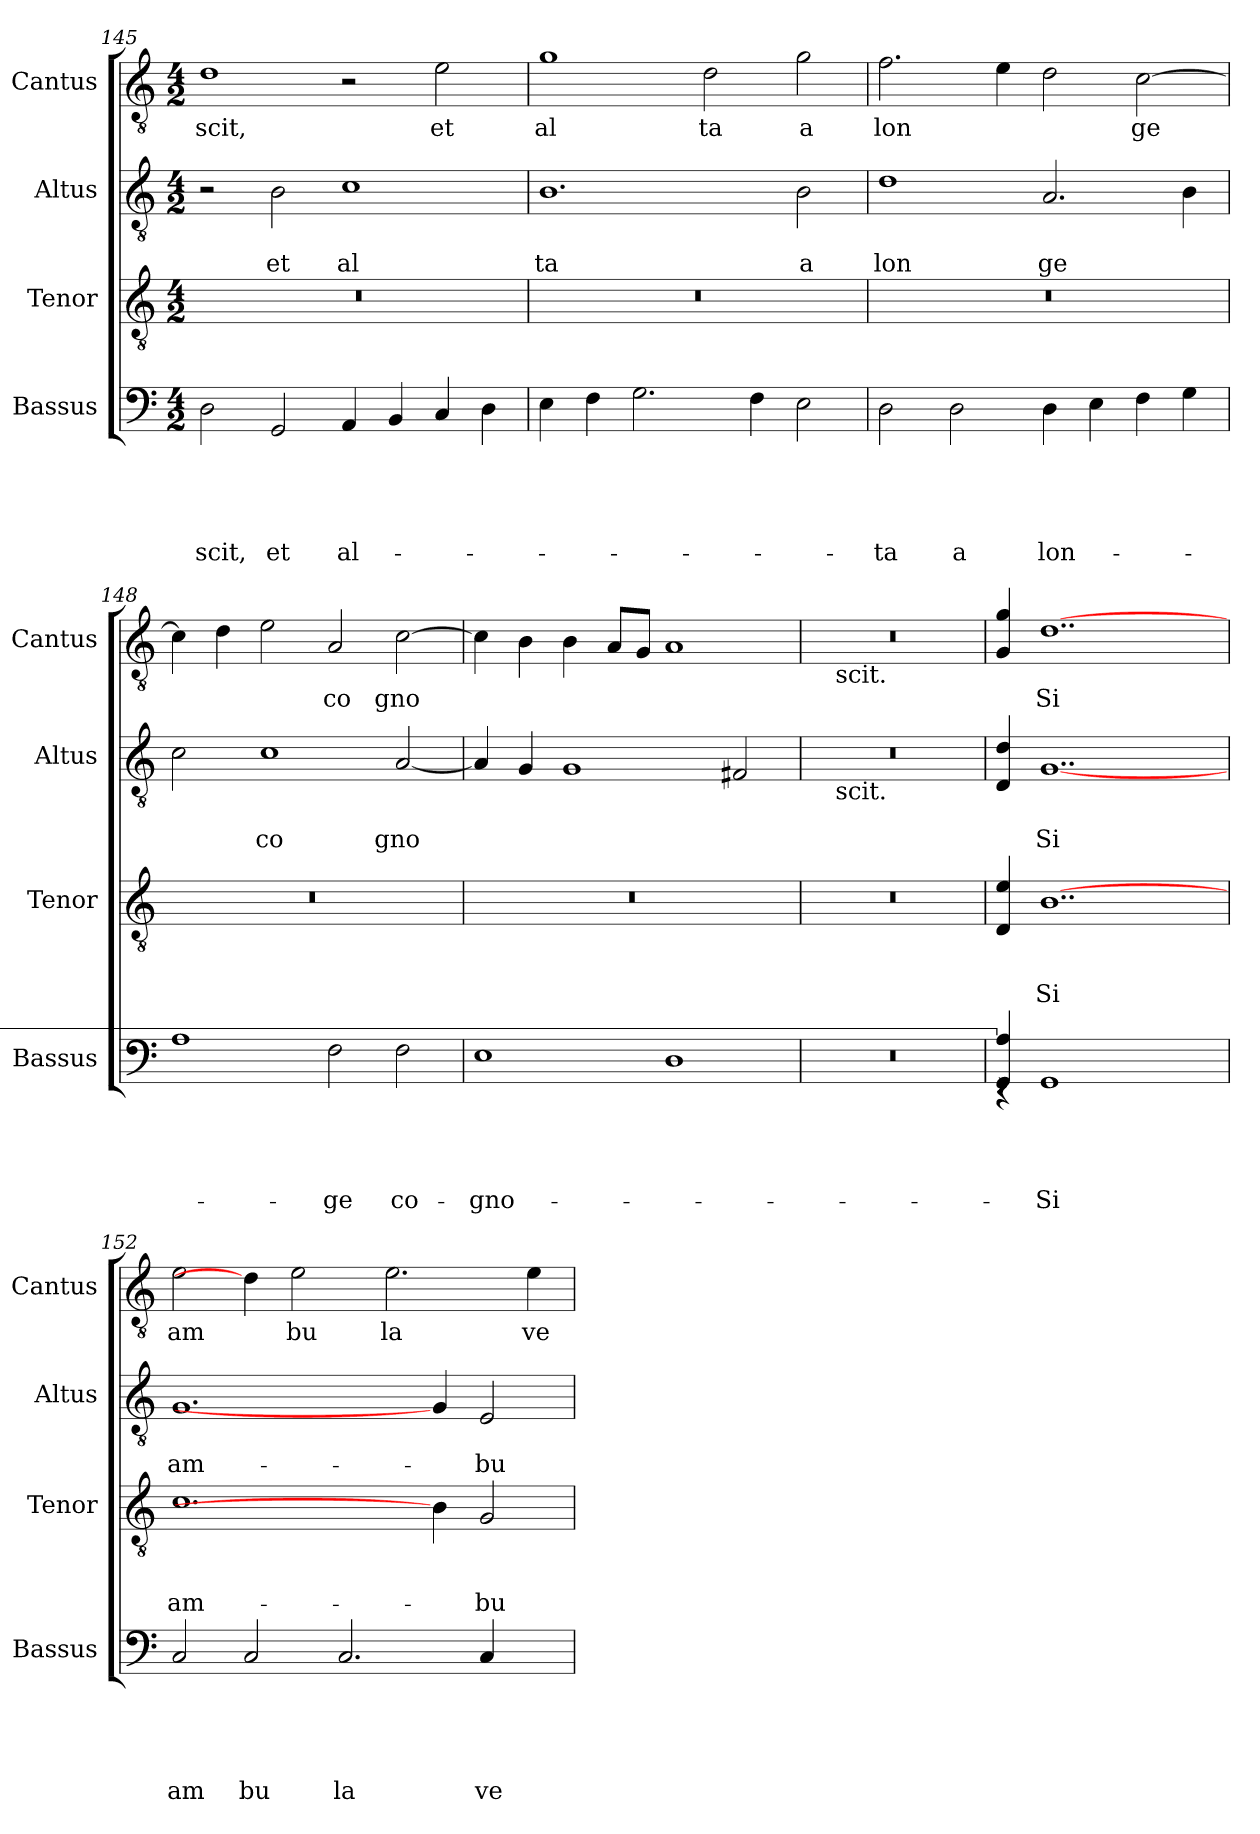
**kern	**text	**text	**text	**text	**text	**kern	**text	**text	**text	**kern	**text	**text	**kern	**text
*part4	*part4	*part4	*part4	*part4	*part4	*part3	*part3	*part3	*part3	*part2	*part2	*part2	*part1	*part1
*staff4	*staff4	*staff4	*staff4	*staff4	*staff4	*staff3	*staff3	*staff3	*staff3	*staff2	*staff2	*staff2	*staff1	*staff1
*I"Bassus	*	*	*	*	*	*I"Tenor	*	*	*	*I"Altus	*	*	*I"Cantus	*
*I'Bassus	*	*	*	*	*	*I'Tenor	*	*	*	*I'Altus	*	*	*I'Cantus	*
*clefF4	*	*	*	*	*	*clefGv2	*	*	*	*clefGv2	*	*	*clefGv2	*
*k[]	*	*	*	*	*	*k[]	*	*	*	*k[]	*	*	*k[]	*
*C:	*	*	*	*	*	*C:	*	*	*	*C:	*	*	*C:	*
*M4/2	*	*	*	*	*	*M4/2	*	*	*	*M4/2	*	*	*M4/2	*
=145	=145	=145	=145	=145	=145	=145	=145	=145	=145	=145	=145	=145	=145	=145
!	!	!	!	!	!LO:LY:b	!	!	!	!	!	!	!	!	!LO:LY:b
2D\	.	.	.	.	scit,	0r	.	.	.	2r	.	.	1d	scit,
!	!	!	!	!	!LO:LY:b	!	!	!	!	!	!	!LO:LY:b	!	!
2GG/	.	.	.	.	et	.	.	.	.	2B\	.	et	.	.
!	!	!	!	!	!LO:LY:b	!	!	!	!	!	!	!LO:LY:b	!	!
4AA/	.	.	.	.	al-	.	.	.	.	1c	.	al	2r	.
4BB/	.	.	.	.	.	.	.	.	.	.	.	.	.	.
!	!	!	!	!	!	!	!	!	!	!	!	!	!	!LO:LY:b
4C/	.	.	.	.	.	.	.	.	.	.	.	.	2e\	et
4D\	.	.	.	.	.	.	.	.	.	.	.	.	.	.
=146	=146	=146	=146	=146	=146	=146	=146	=146	=146	=146	=146	=146	=146	=146
!	!	!	!	!	!	!	!	!	!	!	!	!LO:LY:b	!	!LO:LY:b
4E\	.	.	.	.	.	0r	.	.	.	1.B	.	ta	1g	al
4F\	.	.	.	.	.	.	.	.	.	.	.	.	.	.
2.G\	.	.	.	.	.	.	.	.	.	.	.	.	.	.
!	!	!	!	!	!	!	!	!	!	!	!	!	!	!LO:LY:b
.	.	.	.	.	.	.	.	.	.	.	.	.	2d\	ta
4F\	.	.	.	.	.	.	.	.	.	.	.	.	.	.
!	!	!	!	!	!	!	!	!	!	!	!	!LO:LY:b	!	!LO:LY:b
2E\	.	.	.	.	.	.	.	.	.	2B\	.	a	2g\	a
=147	=147	=147	=147	=147	=147	=147	=147	=147	=147	=147	=147	=147	=147	=147
!	!	!	!	!	!LO:LY:b	!	!	!	!	!	!	!LO:LY:b	!	!LO:LY:b
2D\	.	.	.	.	-ta	0r	.	.	.	1d	.	lon	2.f\	lon
!	!	!	!	!	!LO:LY:b	!	!	!	!	!	!	!	!	!
2D\	.	.	.	.	a	.	.	.	.	.	.	.	.	.
.	.	.	.	.	.	.	.	.	.	.	.	.	4e\	.
!	!	!	!	!	!LO:LY:b	!	!	!	!	!	!	!LO:LY:b	!	!
4D\	.	.	.	.	lon-	.	.	.	.	2.A/	.	ge	2d\	.
4E\	.	.	.	.	.	.	.	.	.	.	.	.	.	.
!	!	!	!	!	!	!	!	!	!	!	!	!	!	!LO:LY:b
4F\	.	.	.	.	.	.	.	.	.	.	.	.	[>2c\	ge
4G\	.	.	.	.	.	.	.	.	.	4B\	.	.	.	.
=148	=148	=148	=148	=148	=148	=148	=148	=148	=148	=148	=148	=148	=148	=148
1A	.	.	.	.	.	0r	.	.	.	2c\	.	.	4c\]	.
.	.	.	.	.	.	.	.	.	.	.	.	.	4d\	.
!	!	!	!	!	!	!	!	!	!	!	!	!LO:LY:b	!	!
.	.	.	.	.	.	.	.	.	.	1c	.	co	2e\	.
!	!	!	!	!	!LO:LY:b	!	!	!	!	!	!	!	!	!LO:LY:b
2F\	.	.	.	.	-ge	.	.	.	.	.	.	.	2A/	co
!	!	!	!	!	!LO:LY:b	!	!	!	!	!	!	!LO:LY:b	!	!LO:LY:b
2F\	.	.	.	.	co-	.	.	.	.	[<2A/	.	gno	[>2c\	gno
=149	=149	=149	=149	=149	=149	=149	=149	=149	=149	=149	=149	=149	=149	=149
!	!	!	!	!	!LO:LY:b	!	!	!	!	!	!	!	!	!
1E	.	.	.	.	-gno-	0r	.	.	.	4A/]	.	.	4c\]	.
.	.	.	.	.	.	.	.	.	.	4G/	.	.	4B\	.
.	.	.	.	.	.	.	.	.	.	1G	.	.	4B\	.
.	.	.	.	.	.	.	.	.	.	.	.	.	8A/L	.
.	.	.	.	.	.	.	.	.	.	.	.	.	8G/J	.
1D	.	.	.	.	.	.	.	.	.	.	.	.	1A	.
.	.	.	.	.	.	.	.	.	.	2F#/	.	.	.	.
=150	=150	=150	=150	=150	=150	=150	=150	=150	=150	=150	=150	=150	=150	=150
*	*	*	*	*	*	*	*	*	*	*^	*	*	*^	*
0r	.	.	.	.	.	0r	.	.	.	0r	8ryy	.	.	0r	8ryy	.
!	!	!	!	!	!	!	!	!	!	!	!	!	!	!	!LO:TX:b:t=scit.	!
!	!	!	!	!	!	!	!	!	!	!	!LO:TX:b:t=scit.	!	!	!	!	!
.	.	.	.	.	.	.	.	.	.	.	1...ryy	.	.	.	1...ryy	.
!!LO:PB:g=z
=151!	=151!	=151!	=151!	=151!	=151!	=151!	=151!	=151!	=151!	=151!	=151!	=151!	=151!	=151!	=151!	=151!
*^	*	*	*	*	*	*	*	*	*	*	*	*	*	*	*	*
!	!LO:N:vis=1	!	!	!	!	!	!	!	!	!	!	!	!	!	!	!	!
*	*	*	*	*	*	*	*	*	*	*	*v	*v	*	*	*	*	*
*	*	*	*	*	*	*	*	*	*	*	*	*	*	*v	*v	*
4GG/ 4A/	4%5rEE	.	.	.	.	.	4D/ 4e/	.	.	.	4D/ 4d/	.	.	4G/ 4g/	.
!	!	!	!	!	!	!LO:LY:b	!	!	!	!LO:LY:b	!	!	!LO:LY:b	!	!LO:LY:b
1GG	.	.	.	.	.	-Si	[1..B	.	.	Si	[1..G	.	Si	[1..d	Si
2.ryy	2.ryy	.	.	.	.	.	.	.	.	.	.	.	.	.	.
=152	=152	=152	=152	=152	=152	=152	=152	=152	=152	=152	=152	=152	=152	=152	=152
!	!	!	!	!	!	!LO:LY:b	!	!	!	!LO:LY:b	!	!	!LO:LY:b	!	!LO:LY:b
*v	*v	*	*	*	*	*	*	*	*	*	*	*	*	*	*
2C/	.	.	.	.	am	1.c	.	.	am-	1.G	.	am-	2e\	am
!	!	!	!	!	!LO:LY:b	!	!	!	!	!	!	!	!	!
2C/	.	.	.	.	bu	.	.	.	.	.	.	.	4d]	.
!	!	!	!	!	!	!	!	!	!	!	!	!	!	!LO:LY:b
.	.	.	.	.	.	.	.	.	.	.	.	.	2e\	bu
!	!	!	!	!	!LO:LY:b	!	!	!	!	!	!	!	!	!
2.C/	.	.	.	.	la	.	.	.	.	.	.	.	.	.
!	!	!	!	!	!	!	!	!	!	!	!	!	!	!LO:LY:b
.	.	.	.	.	.	.	.	.	.	.	.	.	2.e\	la
.	.	.	.	.	.	4B]	.	.	.	4G]	.	.	.	.
!	!	!	!	!	!LO:LY:b	!	!	!	!LO:LY:b	!	!	!LO:LY:b	!	!
4C/	.	.	.	.	ve	2G/	.	.	-bu-	2E/	.	-bu-	.	.
!	!	!	!	!	!	!	!	!	!	!	!	!	!	!LO:LY:b
4ryy	.	.	.	.	.	.	.	.	.	.	.	.	4e\	ve
=	=	=	=	=	=	=	=	=	=	=	=	=	=	=
*-	*-	*-	*-	*-	*-	*-	*-	*-	*-	*-	*-	*-	*-	*-
